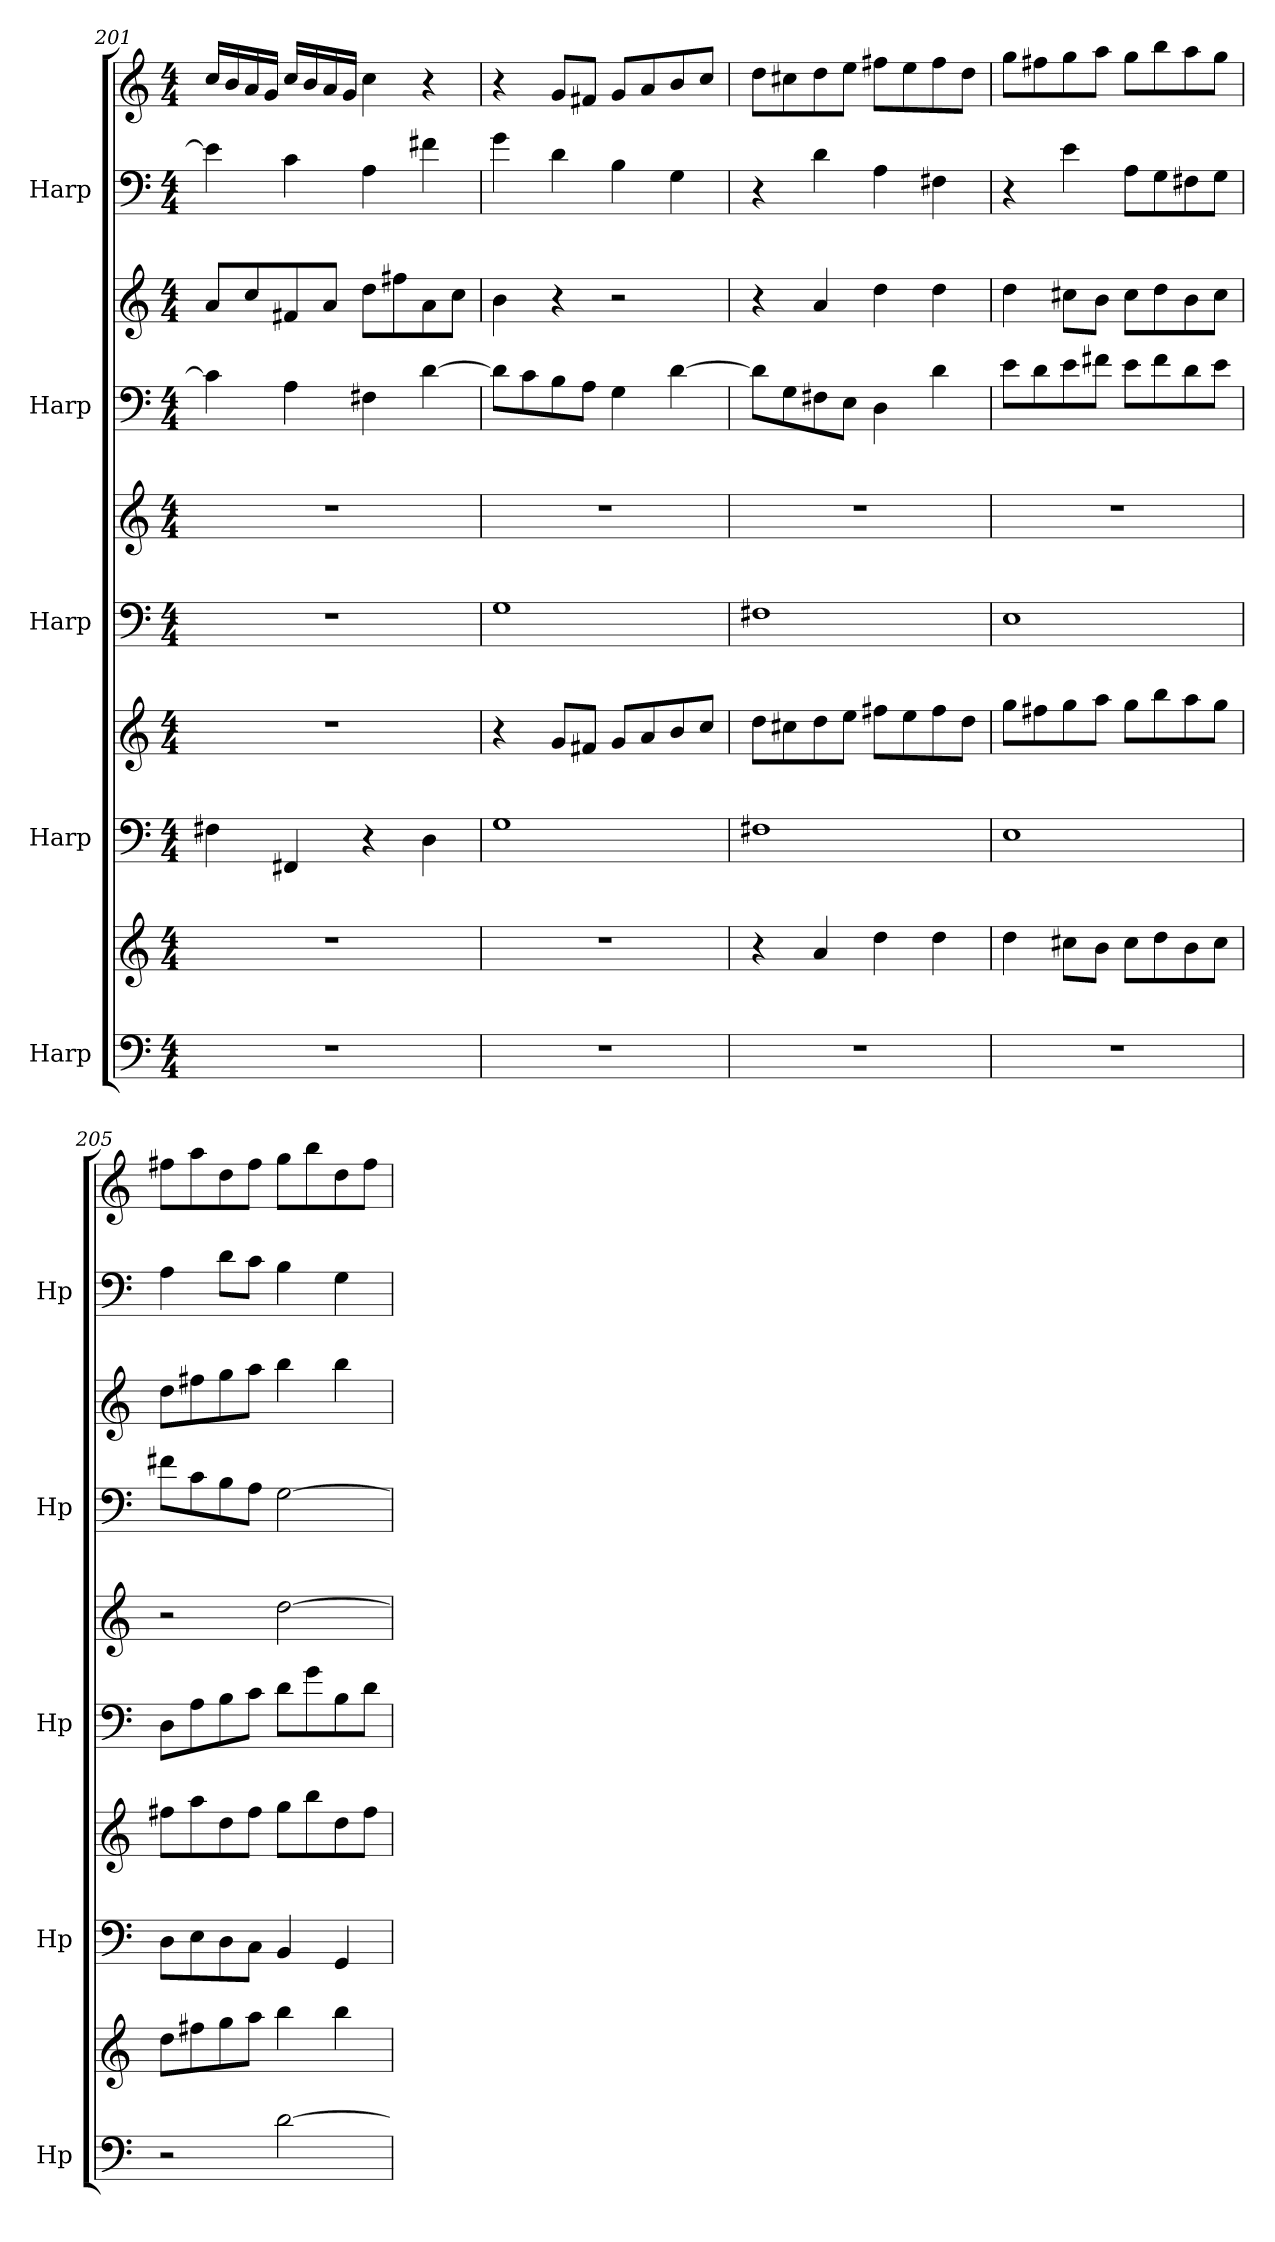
**kern	**kern	**kern	**kern	**kern	**kern	**kern	**kern	**kern	**kern
*part5	*part5	*part4	*part4	*part3	*part3	*part2	*part2	*part1	*part1
*staff10	*staff9	*staff8	*staff7	*staff6	*staff5	*staff4	*staff3	*staff2	*staff1
*I"Harp	*	*I"Harp	*	*I"Harp	*	*I"Harp	*	*I"Harp	*
*I'Hp	*	*I'Hp	*	*I'Hp	*	*I'Hp	*	*I'Hp	*
!!LO:PB:g=z
*clefF4	*clefG2	*clefF4	*clefG2	*clefF4	*clefG2	*clefF4	*clefG2	*clefF4	*clefG2
*k[]	*k[]	*k[]	*k[]	*k[]	*k[]	*k[]	*k[]	*k[]	*k[]
*M4/4	*M4/4	*M4/4	*M4/4	*M4/4	*M4/4	*M4/4	*M4/4	*M4/4	*M4/4
=201	=201	=201	=201	=201	=201	=201	=201	=201	=201
1r	1r	4F#X\	1r	1r	1r	4c\]	8a/L	4e\]	16cc/LL
.	.	.	.	.	.	.	.	.	16b/
.	.	.	.	.	.	.	8cc/	.	16a/
.	.	.	.	.	.	.	.	.	16g/JJ
.	.	4FF#X/	.	.	.	4A\	8f#X/	4c\	16cc/LL
.	.	.	.	.	.	.	.	.	16b/
.	.	.	.	.	.	.	8a/J	.	16a/
.	.	.	.	.	.	.	.	.	16g/JJ
.	.	4r	.	.	.	4F#X\	8dd\L	4A\	4cc\
.	.	.	.	.	.	.	8ff#X\	.	.
.	.	4D\	.	.	.	[4d\	8a\	4f#X\	4r
.	.	.	.	.	.	.	8cc\J	.	.
=202	=202	=202	=202	=202	=202	=202	=202	=202	=202
1r	1r	1G	4r	1G	1r	8d\L]	4b\	4g\	4r
.	.	.	.	.	.	8c\	.	.	.
.	.	.	8g/L	.	.	8B\	4r	4d\	8g/L
.	.	.	8f#X/J	.	.	8A\J	.	.	8f#X/J
.	.	.	8g/L	.	.	4G\	2r	4B\	8g/L
.	.	.	8a/	.	.	.	.	.	8a/
.	.	.	8b/	.	.	[4d\	.	4G\	8b/
.	.	.	8cc/J	.	.	.	.	.	8cc/J
=203	=203	=203	=203	=203	=203	=203	=203	=203	=203
1r	4r	1F#X	8dd\L	1F#X	1r	8d\L]	4r	4r	8dd\L
.	.	.	8cc#X\	.	.	8G\	.	.	8cc#X\
.	4a/	.	8dd\	.	.	8F#X\	4a/	4d\	8dd\
.	.	.	8ee\J	.	.	8E\J	.	.	8ee\J
.	4dd\	.	8ff#X\L	.	.	4D\	4dd\	4A\	8ff#X\L
.	.	.	8ee\	.	.	.	.	.	8ee\
.	4dd\	.	8ff#\	.	.	4d\	4dd\	4F#X\	8ff#\
.	.	.	8dd\J	.	.	.	.	.	8dd\J
=204	=204	=204	=204	=204	=204	=204	=204	=204	=204
1r	4dd\	1E	8gg\L	1E	1r	8e\L	4dd\	4r	8gg\L
.	.	.	8ff#X\	.	.	8d\	.	.	8ff#X\
.	8cc#X\L	.	8gg\	.	.	8e\	8cc#X\L	4e\	8gg\
.	8b\J	.	8aa\J	.	.	8f#X\J	8b\J	.	8aa\J
.	8cc#\L	.	8gg\L	.	.	8e\L	8cc#\L	8A\L	8gg\L
.	8dd\	.	8bb\	.	.	8f#\	8dd\	8G\	8bb\
.	8b\	.	8aa\	.	.	8d\	8b\	8F#X\	8aa\
.	8cc#\J	.	8gg\J	.	.	8e\J	8cc#\J	8G\J	8gg\J
!!LO:PB:g=z
=205	=205	=205	=205	=205	=205	=205	=205	=205	=205
2r	8dd\L	8D\L	8ff#X\L	8D\L	2r	8f#X\L	8dd\L	4A\	8ff#X\L
.	8ff#X\	8E\	8aa\	8A\	.	8c\	8ff#X\	.	8aa\
.	8gg\	8D\	8dd\	8B\	.	8B\	8gg\	8d\L	8dd\
.	8aa\J	8C\J	8ff#\J	8c\J	.	8A\J	8aa\J	8c\J	8ff#\J
[2d\	4bb\	4BB/	8gg\L	8d\L	[2dd\	[2G\	4bb\	4B\	8gg\L
.	.	.	8bb\	8g\	.	.	.	.	8bb\
.	4bb\	4GG/	8dd\	8B\	.	.	4bb\	4G\	8dd\
.	.	.	8ff#\J	8d\J	.	.	.	.	8ff#\J
=	=	=	=	=	=	=	=	=	=
*-	*-	*-	*-	*-	*-	*-	*-	*-	*-
